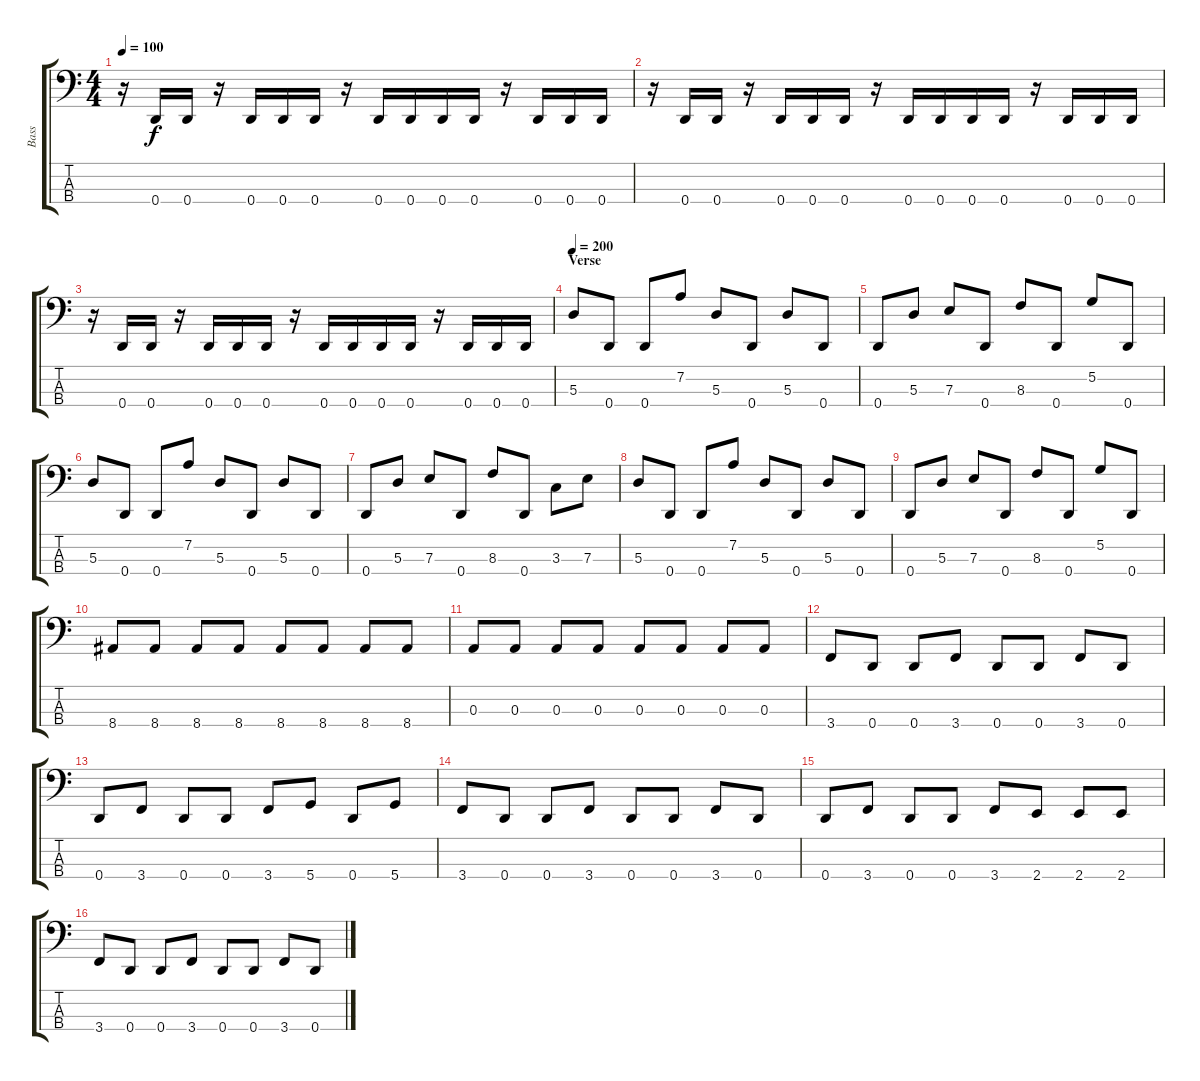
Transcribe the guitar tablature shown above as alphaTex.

\track ("Bass" "Bass") {instrument electricbasspick}
\staff {score tabs}
\tuning (G2 D2 A1 D1) {hide}
\ts (4 4)
\tempo 100
\clef f4
\ks c
r.16{dy f} 0.4.16 0.4.16 r.16 0.4.16 0.4.16 0.4.16 r.16 0.4.16 0.4.16 0.4.16 0.4.16 r.16 0.4.16 0.4.16 0.4.16 |
r.16 0.4.16 0.4.16 r.16 0.4.16 0.4.16 0.4.16 r.16 0.4.16 0.4.16 0.4.16 0.4.16 r.16 0.4.16 0.4.16 0.4.16 |
r.16 0.4.16 0.4.16 r.16 0.4.16 0.4.16 0.4.16 r.16 0.4.16 0.4.16 0.4.16 0.4.16 r.16 0.4.16 0.4.16 0.4.16 |
\section ("" "Verse")
\tempo 200
5.3.8 0.4.8 0.4.8 7.2.8 5.3.8 0.4.8 5.3.8 0.4.8 |
0.4.8 5.3.8 7.3.8 0.4.8 8.3.8 0.4.8 5.2.8 0.4.8 |
5.3.8 0.4.8 0.4.8 7.2.8 5.3.8 0.4.8 5.3.8 0.4.8 |
0.4.8 5.3.8 7.3.8 0.4.8 8.3.8 0.4.8 3.3.8 7.3.8 |
5.3.8 0.4.8 0.4.8 7.2.8 5.3.8 0.4.8 5.3.8 0.4.8 |
0.4.8 5.3.8 7.3.8 0.4.8 8.3.8 0.4.8 5.2.8 0.4.8 |
8.4.8 8.4.8 8.4.8 8.4.8 8.4.8 8.4.8 8.4.8 8.4.8 |
0.3.8 0.3.8 0.3.8 0.3.8 0.3.8 0.3.8 0.3.8 0.3.8 |
3.4.8 0.4.8 0.4.8 3.4.8 0.4.8 0.4.8 3.4.8 0.4.8 |
0.4.8 3.4.8 0.4.8 0.4.8 3.4.8 5.4.8 0.4.8 5.4.8 |
3.4.8 0.4.8 0.4.8 3.4.8 0.4.8 0.4.8 3.4.8 0.4.8 |
0.4.8 3.4.8 0.4.8 0.4.8 3.4.8 2.4.8 2.4.8 2.4.8 |
3.4.8 0.4.8 0.4.8 3.4.8 0.4.8 0.4.8 3.4.8 0.4.8
